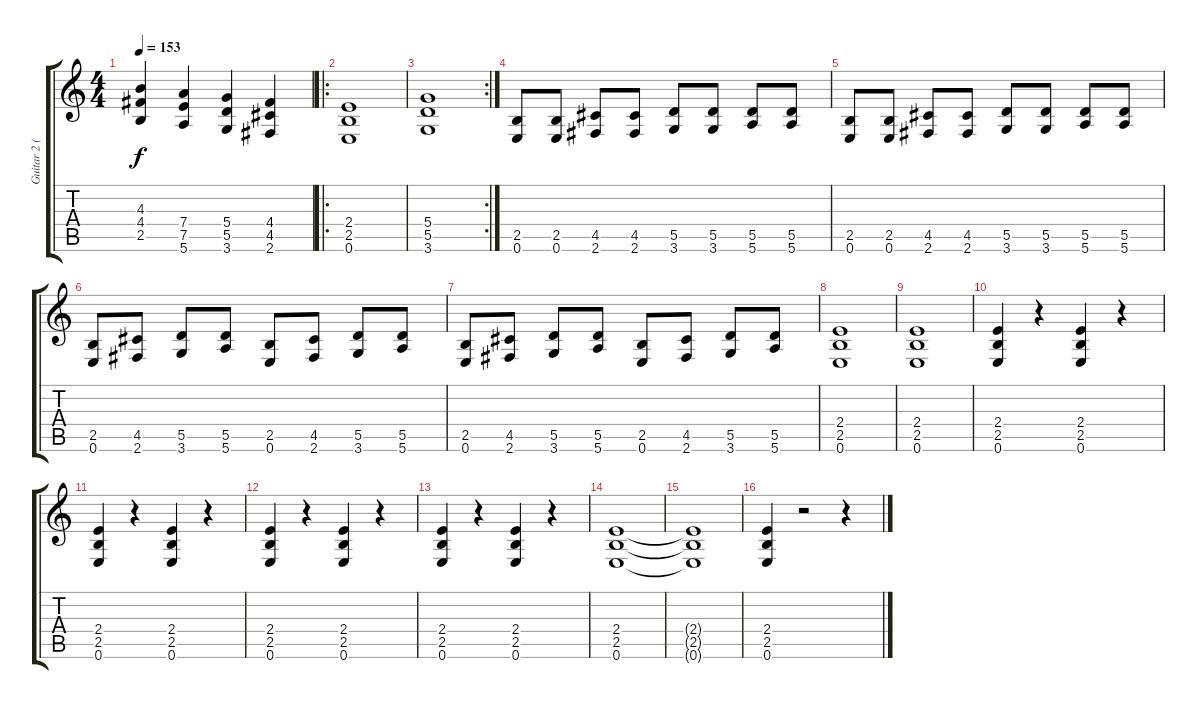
\track ("Guitar 2 (Bass)" "Guitar 2 (") {instrument overdrivenguitar}
\staff {score tabs}
\tuning (E4 B3 G3 D3 A2 E2) {hide}
\ts (4 4)
\tempo 153
\clef g2
\ks c
(4.3 4.4 2.5).4{dy f} (7.4 7.5 5.6).4 (5.4 5.5 3.6).4 (4.4 4.5 2.6).4 |
\ro
(2.4 2.5 0.6).1 |
\rc 2
(5.4 5.5 3.6).1 |
(2.5 0.6).8 (2.5 0.6).8 (4.5 2.6).8 (4.5 2.6).8 (5.5 3.6).8 (5.5 3.6).8 (5.5 5.6).8 (5.5 5.6).8 |
(2.5 0.6).8 (2.5 0.6).8 (4.5 2.6).8 (4.5 2.6).8 (5.5 3.6).8 (5.5 3.6).8 (5.5 5.6).8 (5.5 5.6).8 |
(2.5 0.6).8 (4.5 2.6).8 (5.5 3.6).8 (5.5 5.6).8 (2.5 0.6).8 (4.5 2.6).8 (5.5 3.6).8 (5.5 5.6).8 |
(2.5 0.6).8 (4.5 2.6).8 (5.5 3.6).8 (5.5 5.6).8 (2.5 0.6).8 (4.5 2.6).8 (5.5 3.6).8 (5.5 5.6).8 |
(2.4 2.5 0.6).1 |
(2.4 2.5 0.6).1 |
(2.4 2.5 0.6).4 r.4 (2.4 2.5 0.6).4 r.4 |
(2.4 2.5 0.6).4 r.4 (2.4 2.5 0.6).4 r.4 |
(2.4 2.5 0.6).4 r.4 (2.4 2.5 0.6).4 r.4 |
(2.4 2.5 0.6).4 r.4 (2.4 2.5 0.6).4 r.4 |
(2.4 2.5 0.6).1 |
(2.4{t} 2.5{t} 0.6{t}).1 |
(2.4 2.5 0.6).4 r.2 r.4
